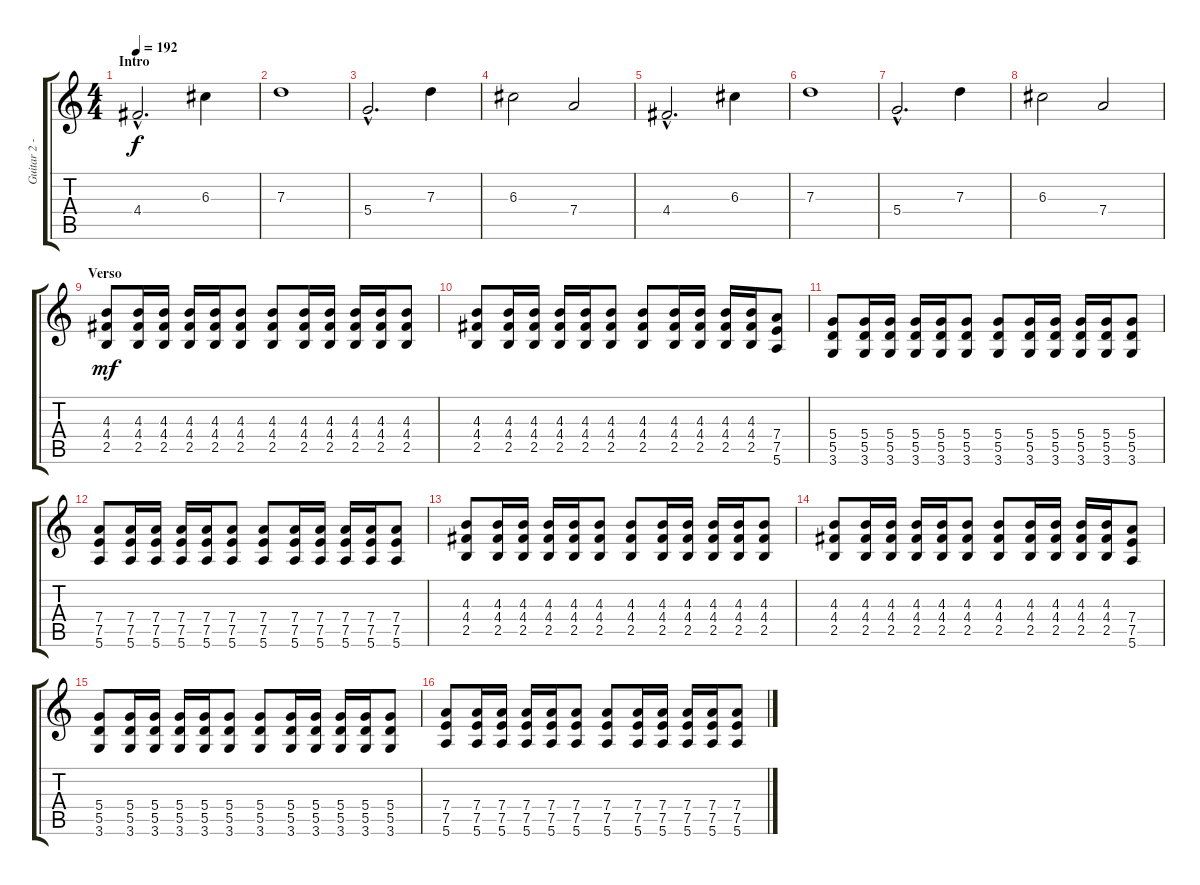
\track ("Guitar 2 - Erik" "Guitar 2 -") {instrument distortionguitar}
\staff {score tabs}
\tuning (E4 B3 G3 D3 A2 E2) {hide}
\ts (4 4)
\section ("" "Intro")
\tempo 192
\clef g2
\ks c
4.4{hac}.2{d dy f instrument distortionguitar} 6.3.4 |
7.3.1 |
5.4{hac}.2{d} 7.3.4 |
6.3.2 7.4.2 |
4.4{hac}.2{d} 6.3.4 |
7.3.1 |
5.4{hac}.2{d} 7.3.4 |
6.3.2 7.4.2 |
\section ("" "Verso")
(4.3 4.4 2.5).8{dy mf} (4.3 4.4 2.5).16 (4.3 4.4 2.5).16 (4.3 4.4 2.5).16 (4.3 4.4 2.5).16 (4.3 4.4 2.5).8 (4.3 4.4 2.5).8 (4.3 4.4 2.5).16 (4.3 4.4 2.5).16 (4.3 4.4 2.5).16 (4.3 4.4 2.5).16 (4.3 4.4 2.5).8 |
(4.3 4.4 2.5).8 (4.3 4.4 2.5).16 (4.3 4.4 2.5).16 (4.3 4.4 2.5).16 (4.3 4.4 2.5).16 (4.3 4.4 2.5).8 (4.3 4.4 2.5).8 (4.3 4.4 2.5).16 (4.3 4.4 2.5).16 (4.3 4.4 2.5).16 (4.3 4.4 2.5).16 (7.4 7.5 5.6).8 |
(5.4 5.5 3.6).8 (5.4 5.5 3.6).16 (5.4 5.5 3.6).16 (5.4 5.5 3.6).16 (5.4 5.5 3.6).16 (5.4 5.5 3.6).8 (5.4 5.5 3.6).8 (5.4 5.5 3.6).16 (5.4 5.5 3.6).16 (5.4 5.5 3.6).16 (5.4 5.5 3.6).16 (5.4 5.5 3.6).8 |
(7.4 7.5 5.6).8 (7.4 7.5 5.6).16 (7.4 7.5 5.6).16 (7.4 7.5 5.6).16 (7.4 7.5 5.6).16 (7.4 7.5 5.6).8 (7.4 7.5 5.6).8 (7.4 7.5 5.6).16 (7.4 7.5 5.6).16 (7.4 7.5 5.6).16 (7.4 7.5 5.6).16 (7.4 7.5 5.6).8 |
(4.3 4.4 2.5).8 (4.3 4.4 2.5).16 (4.3 4.4 2.5).16 (4.3 4.4 2.5).16 (4.3 4.4 2.5).16 (4.3 4.4 2.5).8 (4.3 4.4 2.5).8 (4.3 4.4 2.5).16 (4.3 4.4 2.5).16 (4.3 4.4 2.5).16 (4.3 4.4 2.5).16 (4.3 4.4 2.5).8 |
(4.3 4.4 2.5).8 (4.3 4.4 2.5).16 (4.3 4.4 2.5).16 (4.3 4.4 2.5).16 (4.3 4.4 2.5).16 (4.3 4.4 2.5).8 (4.3 4.4 2.5).8 (4.3 4.4 2.5).16 (4.3 4.4 2.5).16 (4.3 4.4 2.5).16 (4.3 4.4 2.5).16 (7.4 7.5 5.6).8 |
(5.4 5.5 3.6).8 (5.4 5.5 3.6).16 (5.4 5.5 3.6).16 (5.4 5.5 3.6).16 (5.4 5.5 3.6).16 (5.4 5.5 3.6).8 (5.4 5.5 3.6).8 (5.4 5.5 3.6).16 (5.4 5.5 3.6).16 (5.4 5.5 3.6).16 (5.4 5.5 3.6).16 (5.4 5.5 3.6).8 |
(7.4 7.5 5.6).8 (7.4 7.5 5.6).16 (7.4 7.5 5.6).16 (7.4 7.5 5.6).16 (7.4 7.5 5.6).16 (7.4 7.5 5.6).8 (7.4 7.5 5.6).8 (7.4 7.5 5.6).16 (7.4 7.5 5.6).16 (7.4 7.5 5.6).16 (7.4 7.5 5.6).16 (7.4 7.5 5.6).8
